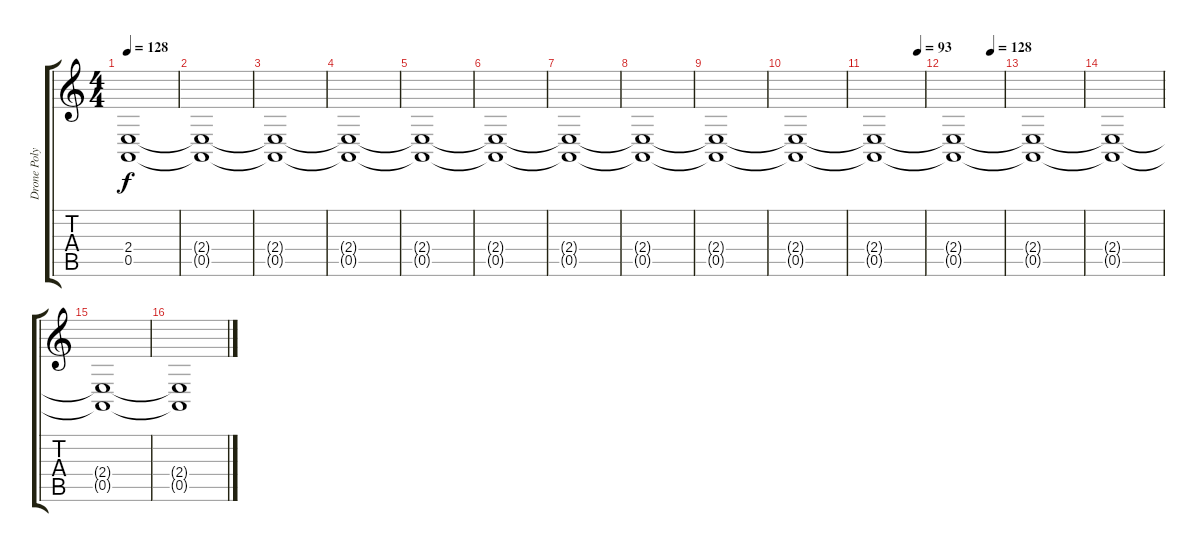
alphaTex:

\track ("Drone Polysynth 1" "Drone Poly") {instrument pad3polysynth}
\staff {score tabs}
\tuning (E4 B3 G3 D3 A2 E2) {hide}
\ts (4 4)
\tempo 128
\clef g2
\ks c
(2.4{t} 0.5{t}).1{dy f} |
(2.4{t} 0.5{t}).1 |
(2.4{t} 0.5{t}).1 |
(2.4{t} 0.5{t}).1 |
(2.4{t} 0.5{t}).1 |
(2.4{t} 0.5{t}).1 |
(2.4{t} 0.5{t}).1 |
(2.4{t} 0.5{t}).1 |
(2.4{t} 0.5{t}).1 |
(2.4{t} 0.5{t}).1 |
\tempo (93 0.875)
(2.4{t} 0.5{t}).1 |
\tempo (128 0.75)
(2.4{t} 0.5{t}).1 |
(2.4{t} 0.5{t}).1 |
(2.4{t} 0.5{t}).1 |
(2.4{t} 0.5{t}).1 |
(2.4{t} 0.5{t}).1
